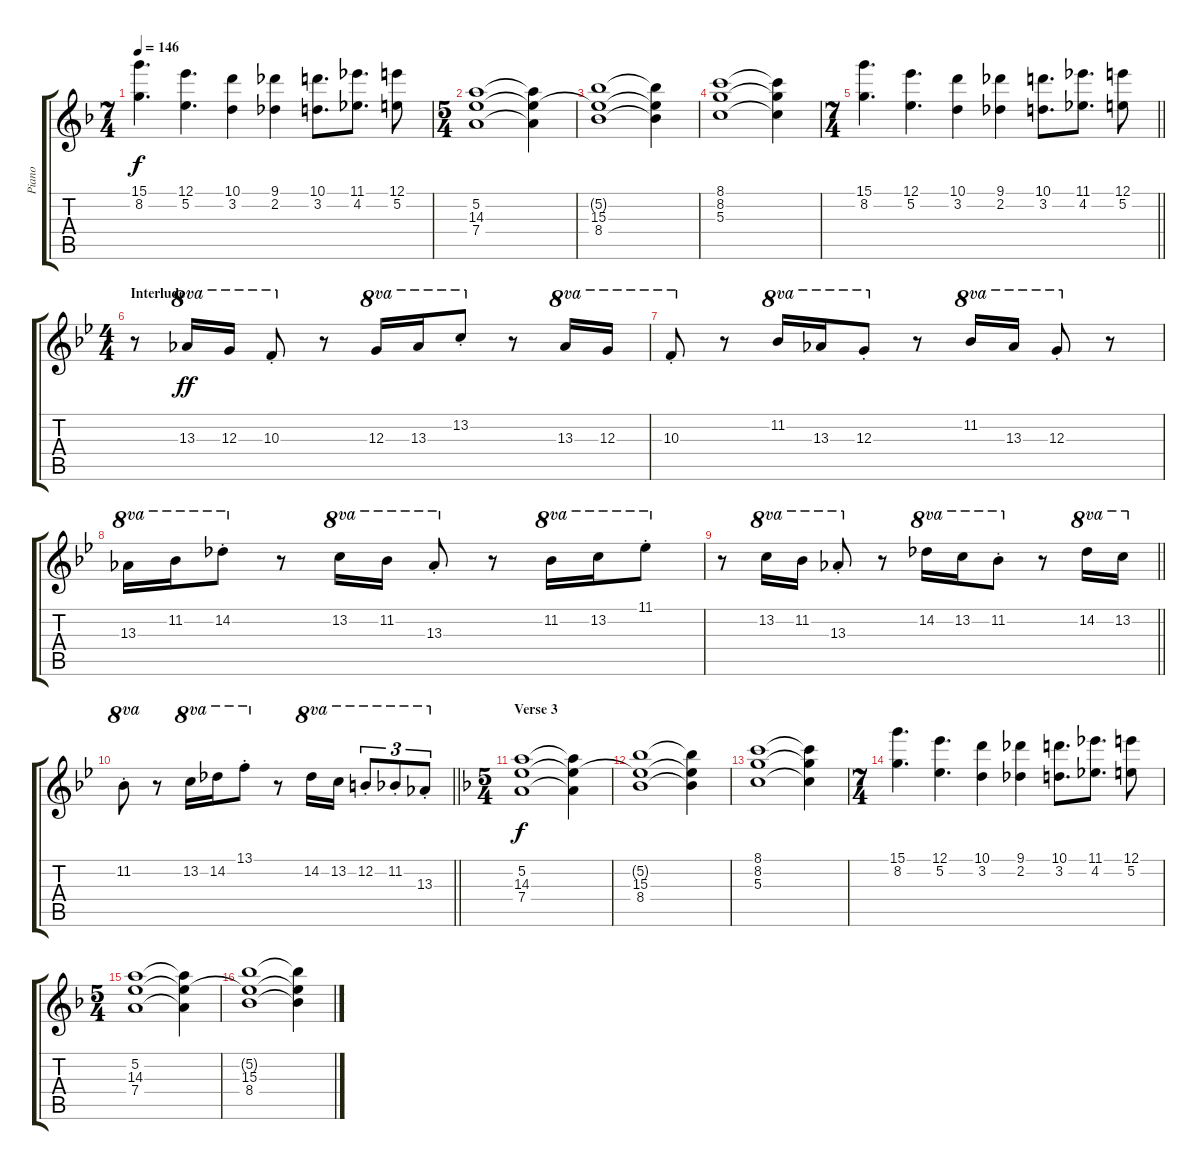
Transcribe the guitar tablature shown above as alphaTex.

\track ("Piano" "Piano") {instrument acousticgrandpiano}
\staff {score tabs}
\tuning (E5 B4 G4 D4 A3 E3) {hide}
\ts (7 4)
\tempo 146
\clef g2
\ks f
(15.1 8.2).4{d dy f} (12.1 5.2).4{d} (10.1 3.2).4 (9.1 2.2).4 (10.1 3.2).8{d} (11.1 4.2).8{d} (12.1 5.2).8 |
\ts (5 4)
(5.2 14.3 7.4).1 (5.2{t} 14.3{t} 7.4{t}).4 |
(5.2{t} 15.3 8.4).1 (5.2{t} 15.3{t} 8.4{t}).4 |
(8.1 8.2 5.3).1 (8.1{t} 8.2{t} 5.3{t}).4 |
\ts (7 4)
\barLineRight lightlight
(15.1 8.2).4{d} (12.1 5.2).4{d} (10.1 3.2).4 (9.1 2.2).4 (10.1 3.2).8{d} (11.1 4.2).8{d} (12.1 5.2).8 |
\ts (4 4)
\section ("" "Interlude")
\ks bb
r.8{volume 13 instrument acousticgrandpiano} 13.3.16{ot 8va dy ff} 12.3.16{ot 8va} 10.3{st}.8{ot 8va} r.8 12.3.16{ot 8va} 13.3.16{ot 8va} 13.2{st}.8{ot 8va} r.8 13.3.16{ot 8va} 12.3.16{ot 8va} |
10.3{st}.8{ot 8va} r.8 11.2.16{ot 8va} 13.3.16{ot 8va} 12.3{st}.8{ot 8va} r.8 11.2.16{ot 8va} 13.3.16{ot 8va} 12.3{st}.8{ot 8va} r.8 |
13.3.16{ot 8va} 11.2.16{ot 8va} 14.2{st}.8{ot 8va} r.8 13.2.16{ot 8va} 11.2.16{ot 8va} 13.3{st}.8{ot 8va} r.8 11.2.16{ot 8va} 13.2.16{ot 8va} 11.1{st}.8{ot 8va} |
\barLineRight lightlight
r.8 13.2.16{ot 8va} 11.2.16{ot 8va} 13.3{st}.8{ot 8va} r.8 14.2.16{ot 8va} 13.2.16{ot 8va} 11.2{st}.8{ot 8va} r.8 14.2.16{ot 8va} 13.2.16{ot 8va} |
\barLineRight lightlight
11.2{st}.8{ot 8va} r.8 13.2.16{ot 8va} 14.2.16{ot 8va} 13.1{st}.8{ot 8va} r.8 14.2.16{ot 8va} 13.2.16{ot 8va} 12.2{st}.8{tu (3 2) ot 8va} 11.2{st}.8{tu (3 2) ot 8va} 13.3{st}.8{tu (3 2) ot 8va} |
\ts (5 4)
\section ("" "Verse 3")
\ks f
(5.2 14.3 7.4).1{dy f volume 7 instrument stringensemble2} (5.2{t} 14.3{t} 7.4{t}).4 |
(5.2{t} 15.3 8.4).1 (5.2{t} 15.3{t} 8.4{t}).4 |
(8.1 8.2 5.3).1 (8.1{t} 8.2{t} 5.3{t}).4 |
\ts (7 4)
(15.1 8.2).4{d} (12.1 5.2).4{d} (10.1 3.2).4 (9.1 2.2).4 (10.1 3.2).8{d} (11.1 4.2).8{d} (12.1 5.2).8 |
\ts (5 4)
(5.2 14.3 7.4).1 (5.2{t} 14.3{t} 7.4{t}).4 |
(5.2{t} 15.3 8.4).1 (5.2{t} 15.3{t} 8.4{t}).4
